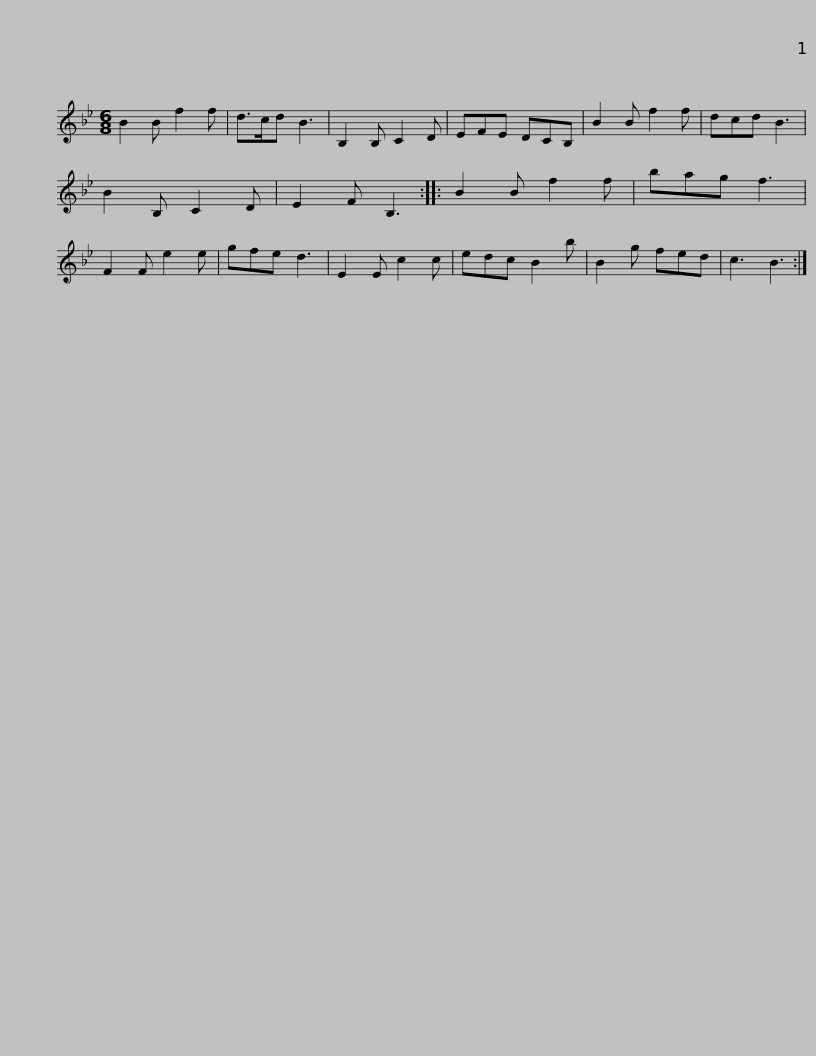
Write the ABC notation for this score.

X:1
L:1/8
M:6/8
I:linebreak $
K:Bb
V:1 treble
V:1
 B2 B f2 f | d>cd B3 | B,2 B, C2 D | EFE DCB, | B2 B f2 f | %5
 dcd B3 | B2 B, C2 D | E2 F B,3 ::$ B2 B f2 f | bag f3 | %10
 F2 F e2 e | gfe d3 | E2 E c2 c | edc B2 b | B2 g fed | %15
 c3 B3 :| %16
